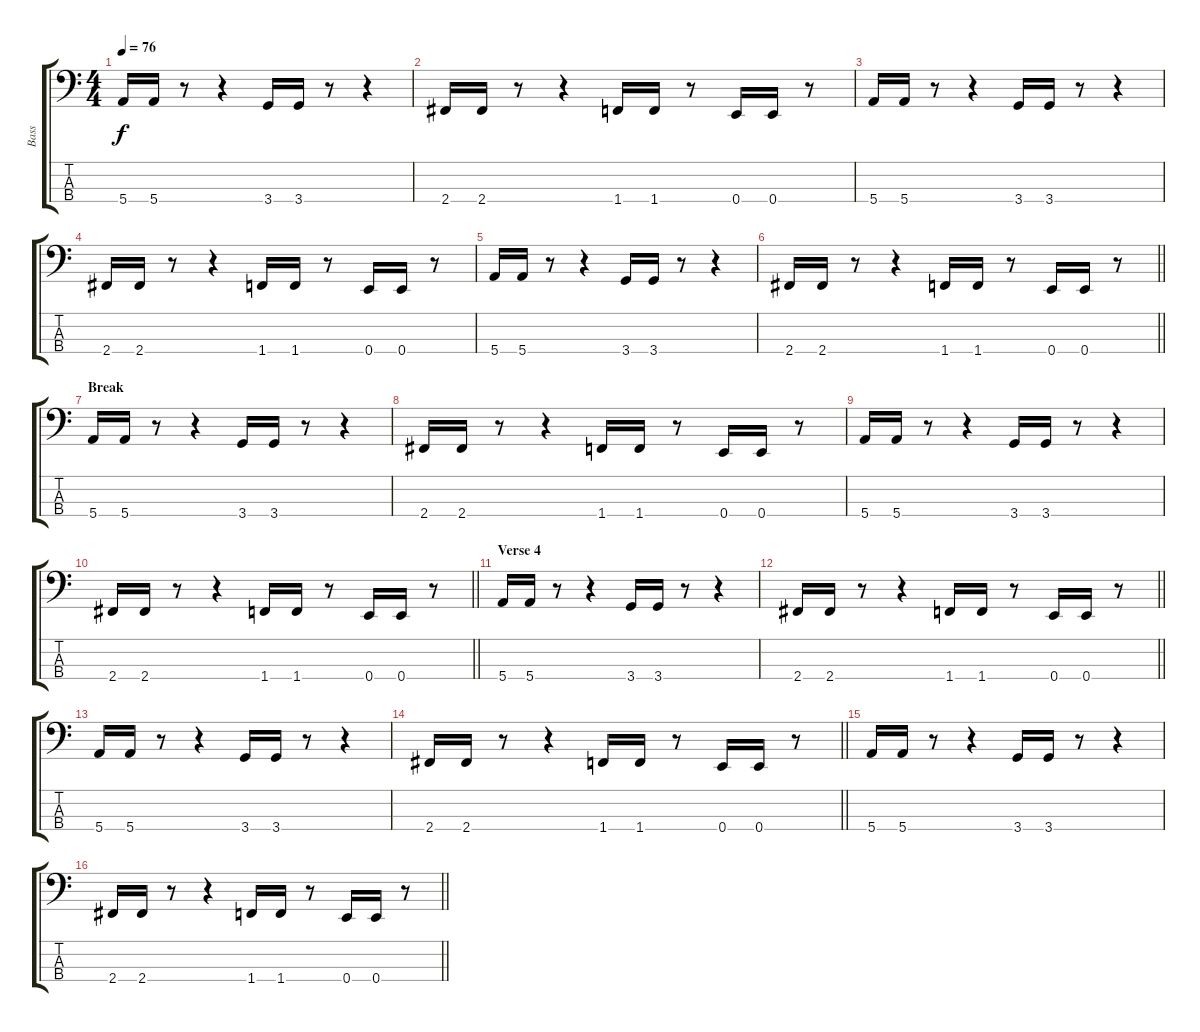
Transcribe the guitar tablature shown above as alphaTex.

\track ("Bass" "Bass") {instrument electricbasspick}
\staff {score tabs}
\tuning (G2 D2 A1 E1) {hide}
\ts (4 4)
\tempo 76
\clef f4
\ks c
5.4.16{dy f} 5.4.16 r.8 r.4 3.4.16 3.4.16 r.8 r.4 |
2.4.16 2.4.16 r.8 r.4 1.4.16 1.4.16 r.8 0.4.16 0.4.16 r.8 |
5.4.16 5.4.16 r.8 r.4 3.4.16 3.4.16 r.8 r.4 |
2.4.16 2.4.16 r.8 r.4 1.4.16 1.4.16 r.8 0.4.16 0.4.16 r.8 |
5.4.16 5.4.16 r.8 r.4 3.4.16 3.4.16 r.8 r.4 |
\barLineRight lightlight
2.4.16 2.4.16 r.8 r.4 1.4.16 1.4.16 r.8 0.4.16 0.4.16 r.8 |
\section ("" "Break")
5.4.16 5.4.16 r.8 r.4 3.4.16 3.4.16 r.8 r.4 |
2.4.16 2.4.16 r.8 r.4 1.4.16 1.4.16 r.8 0.4.16 0.4.16 r.8 |
5.4.16 5.4.16 r.8 r.4 3.4.16 3.4.16 r.8 r.4 |
\barLineRight lightlight
2.4.16 2.4.16 r.8 r.4 1.4.16 1.4.16 r.8 0.4.16 0.4.16 r.8 |
\section ("" "Verse 4")
5.4.16 5.4.16 r.8 r.4 3.4.16 3.4.16 r.8 r.4 |
\barLineRight lightlight
2.4.16 2.4.16 r.8 r.4 1.4.16 1.4.16 r.8 0.4.16 0.4.16 r.8 |
5.4.16 5.4.16 r.8 r.4 3.4.16 3.4.16 r.8 r.4 |
\barLineRight lightlight
2.4.16 2.4.16 r.8 r.4 1.4.16 1.4.16 r.8 0.4.16 0.4.16 r.8 |
5.4.16 5.4.16 r.8 r.4 3.4.16 3.4.16 r.8 r.4 |
\barLineRight lightlight
2.4.16 2.4.16 r.8 r.4 1.4.16 1.4.16 r.8 0.4.16 0.4.16 r.8
